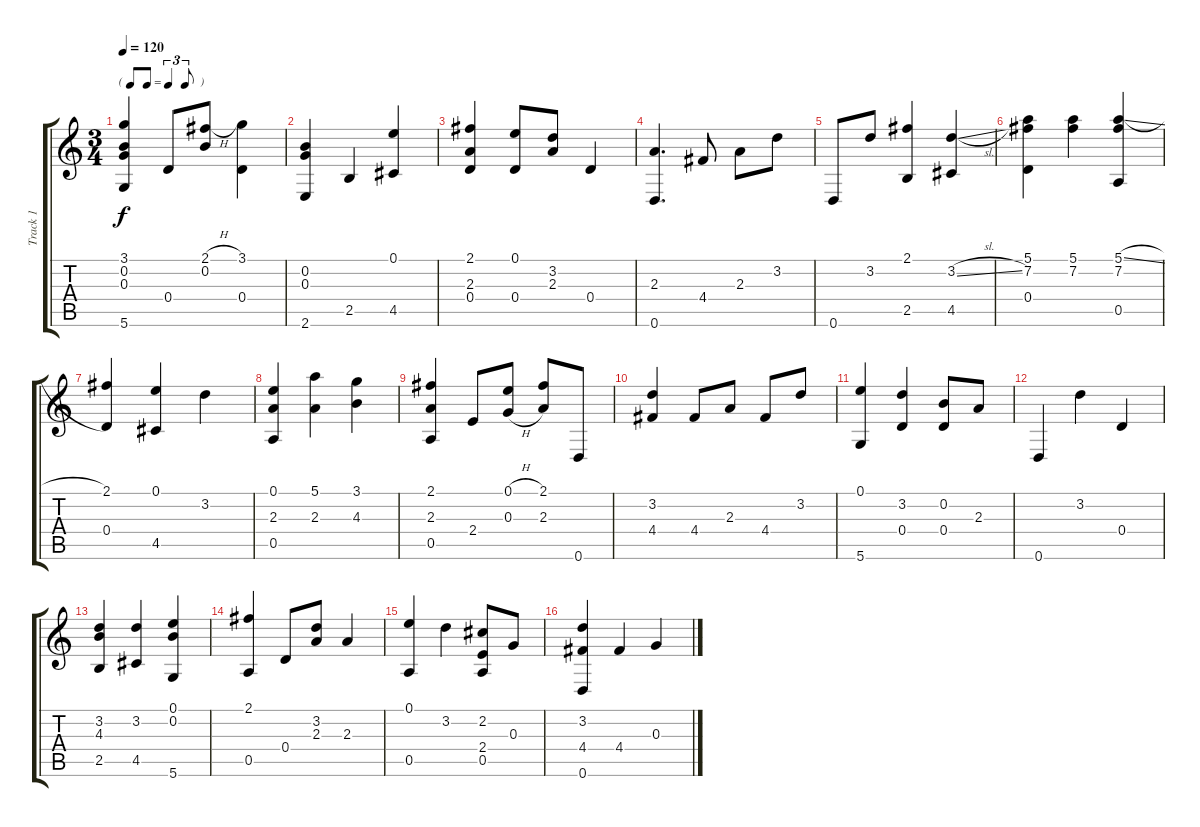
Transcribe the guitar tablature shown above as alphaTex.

\track ("Track 1" "Track 1") {instrument acousticguitarsteel}
\staff {score tabs}
\tuning (E4 B3 G3 D3 A2 D2) {hide}
\ts (3 4)
\tf triplet8th
\tempo 120
\clef g2
\ks c
(3.1 0.2 0.3 5.6).4{dy f} 0.4.8 (2.1{h} 0.2).8 (3.1 0.4).4 |
(0.2 0.3 2.6).4 2.5.4 (0.1 4.5).4 |
(2.1 2.3 0.4).4 (0.1 0.4).8 (3.2 2.3).8 0.4.4 |
(2.3 0.6).4{d} 4.4.8 2.3.8 3.2.8 |
0.6.8 3.2.8 (2.1 2.5).4 (3.2{sl} 4.5).4 |
(5.1 7.2 0.4).4 (5.1 7.2).4 (5.1{sl} 7.2 0.5).4 |
(2.1 0.4).4 (0.1 4.5).4 3.2.4 |
(0.1 2.3 0.5).4 (5.1 2.3).4 (3.1 4.3).4 |
(2.1 2.3 0.5).4 2.4.8 (0.1{h} 0.3{h}).8 (2.1 2.3).8 0.6.8 |
(3.2 4.4).4 4.4.8 2.3.8 4.4.8 3.2.8 |
(0.1 5.6).4 (3.2 0.4).4 (0.2 0.4).8 2.3.8 |
0.6.4 3.2.4 0.4.4 |
(3.2 4.3 2.5).4 (3.2 4.5).4 (0.1 0.2 5.6).4 |
(2.1 0.5).4 0.4.8 (3.2 2.3).8 2.3.4 |
(0.1 0.5).4 3.2.4 (2.2 2.4 0.5).8 0.3.8 |
(3.2 4.4 0.6).4 4.4.4 0.3.4
